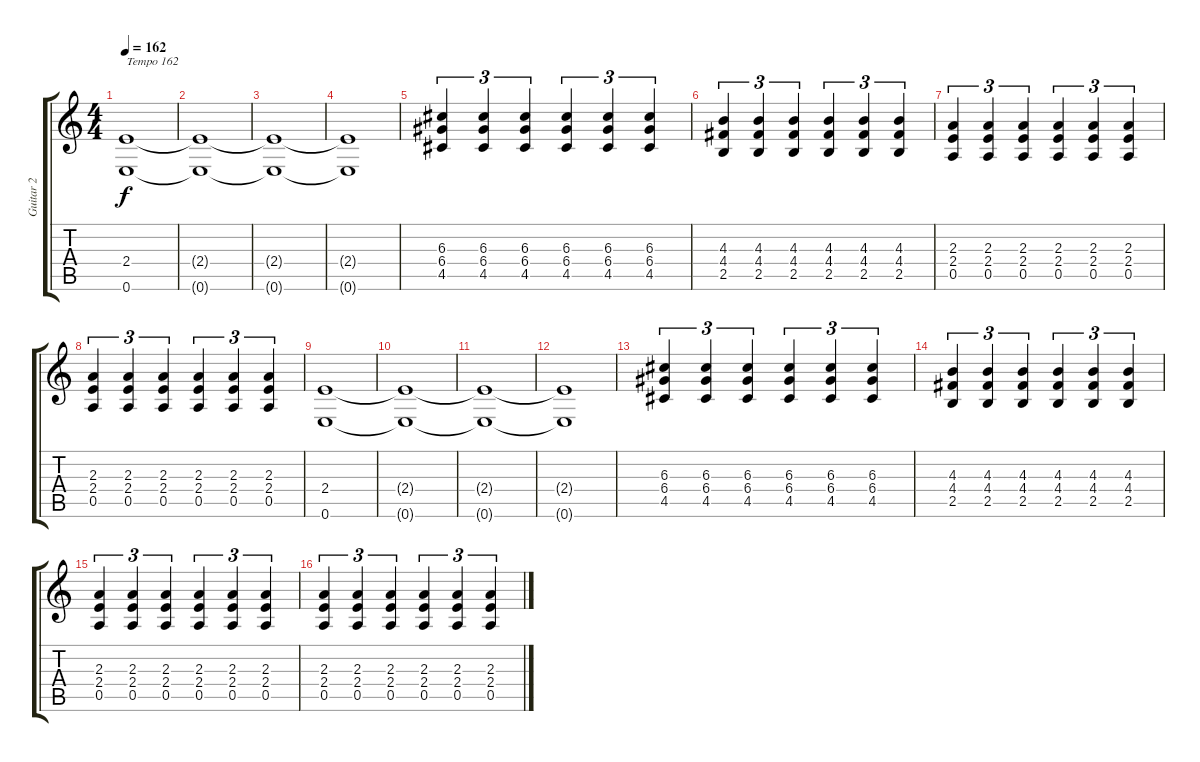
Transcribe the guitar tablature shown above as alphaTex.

\track ("Guitar 2" "Guitar 2") {instrument overdrivenguitar}
\staff {score tabs}
\tuning (E4 B3 G3 D3 A2 E2) {hide}
\ts (4 4)
\tempo 162
\clef g2
\ks c
(2.4 0.6).1{txt "Tempo 162" dy f} |
(2.4{t} 0.6{t}).1 |
(2.4{t} 0.6{t}).1 |
(2.4{t} 0.6{t}).1 |
(6.3 6.4 4.5).4{tu (3 2)} (6.3 6.4 4.5).4{tu (3 2)} (6.3 6.4 4.5).4{tu (3 2)} (6.3 6.4 4.5).4{tu (3 2)} (6.3 6.4 4.5).4{tu (3 2)} (6.3 6.4 4.5).4{tu (3 2)} |
(4.3 4.4 2.5).4{tu (3 2)} (4.3 4.4 2.5).4{tu (3 2)} (4.3 4.4 2.5).4{tu (3 2)} (4.3 4.4 2.5).4{tu (3 2)} (4.3 4.4 2.5).4{tu (3 2)} (4.3 4.4 2.5).4{tu (3 2)} |
(2.3 2.4 0.5).4{tu (3 2)} (2.3 2.4 0.5).4{tu (3 2)} (2.3 2.4 0.5).4{tu (3 2)} (2.3 2.4 0.5).4{tu (3 2)} (2.3 2.4 0.5).4{tu (3 2)} (2.3 2.4 0.5).4{tu (3 2)} |
(2.3 2.4 0.5).4{tu (3 2)} (2.3 2.4 0.5).4{tu (3 2)} (2.3 2.4 0.5).4{tu (3 2)} (2.3 2.4 0.5).4{tu (3 2)} (2.3 2.4 0.5).4{tu (3 2)} (2.3 2.4 0.5).4{tu (3 2)} |
(2.4 0.6).1 |
(2.4{t} 0.6{t}).1 |
(2.4{t} 0.6{t}).1 |
(2.4{t} 0.6{t}).1 |
(6.3 6.4 4.5).4{tu (3 2)} (6.3 6.4 4.5).4{tu (3 2)} (6.3 6.4 4.5).4{tu (3 2)} (6.3 6.4 4.5).4{tu (3 2)} (6.3 6.4 4.5).4{tu (3 2)} (6.3 6.4 4.5).4{tu (3 2)} |
(4.3 4.4 2.5).4{tu (3 2)} (4.3 4.4 2.5).4{tu (3 2)} (4.3 4.4 2.5).4{tu (3 2)} (4.3 4.4 2.5).4{tu (3 2)} (4.3 4.4 2.5).4{tu (3 2)} (4.3 4.4 2.5).4{tu (3 2)} |
(2.3 2.4 0.5).4{tu (3 2)} (2.3 2.4 0.5).4{tu (3 2)} (2.3 2.4 0.5).4{tu (3 2)} (2.3 2.4 0.5).4{tu (3 2)} (2.3 2.4 0.5).4{tu (3 2)} (2.3 2.4 0.5).4{tu (3 2)} |
(2.3 2.4 0.5).4{tu (3 2)} (2.3 2.4 0.5).4{tu (3 2)} (2.3 2.4 0.5).4{tu (3 2)} (2.3 2.4 0.5).4{tu (3 2)} (2.3 2.4 0.5).4{tu (3 2)} (2.3 2.4 0.5).4{tu (3 2)}
